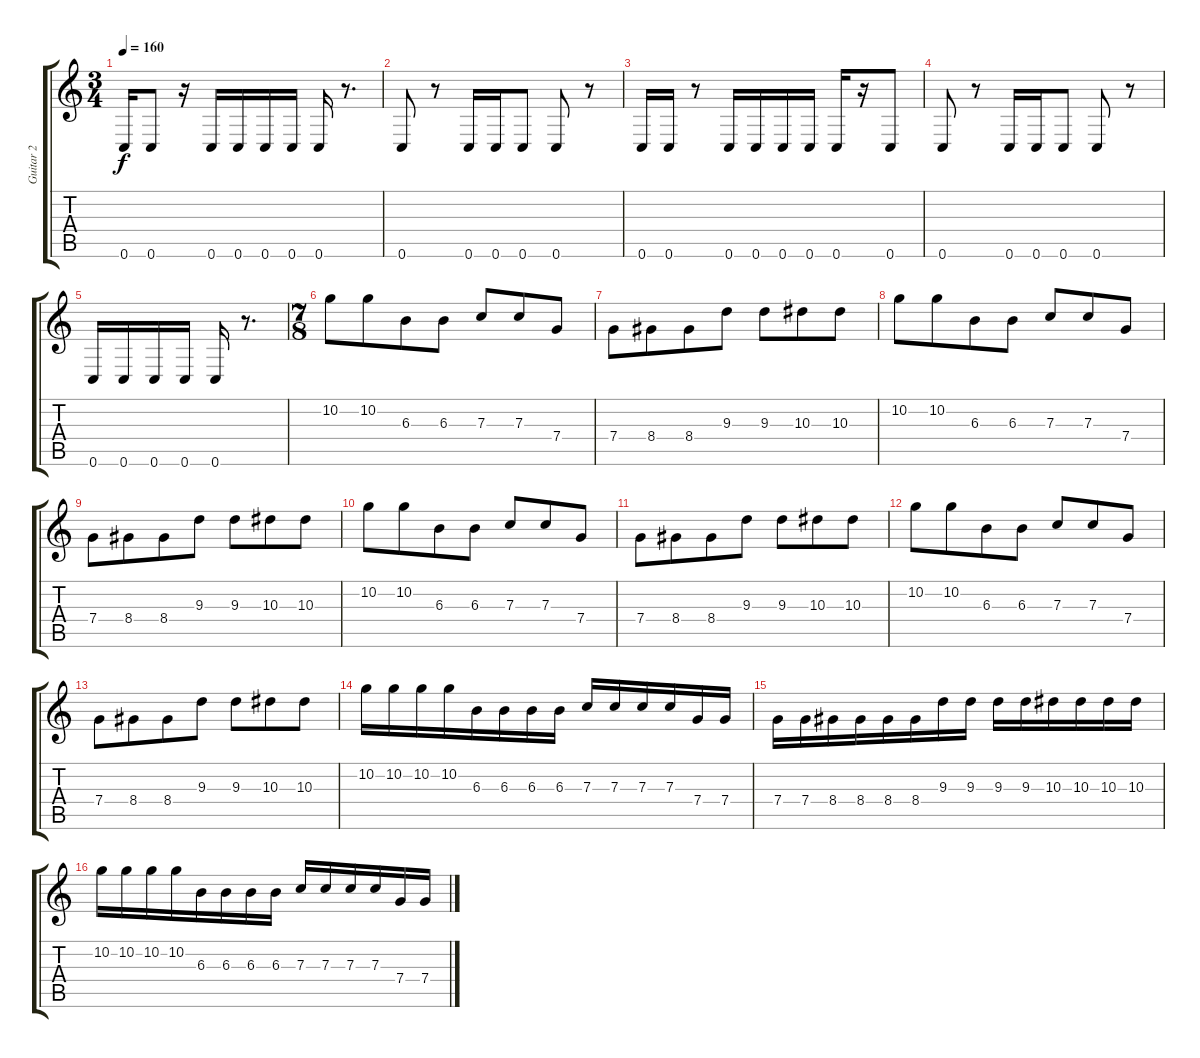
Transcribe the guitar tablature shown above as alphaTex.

\track ("Guitar 2" "Guitar 2") {instrument overdrivenguitar}
\staff {score tabs}
\tuning (D4 A3 F3 C3 G2 C2) {hide}
\ts (3 4)
\tempo 160
\clef g2
\ks c
0.6.16{dy f} 0.6.8 r.16 0.6.16 0.6.16 0.6.16 0.6.16 0.6.16 r.8{d} |
0.6.8 r.8 0.6.16 0.6.16 0.6.8 0.6.8 r.8 |
0.6.16 0.6.16 r.8 0.6.16 0.6.16 0.6.16 0.6.16 0.6.16 r.16 0.6.8 |
0.6.8 r.8 0.6.16 0.6.16 0.6.8 0.6.8 r.8 |
0.6.16 0.6.16 0.6.16 0.6.16 0.6.16 r.8{d} |
\ts (7 8)
10.2.8 10.2.8 6.3.8 6.3.8 7.3.8 7.3.8 7.4.8 |
7.4.8 8.4.8 8.4.8 9.3.8 9.3.8 10.3.8 10.3.8 |
10.2.8 10.2.8 6.3.8 6.3.8 7.3.8 7.3.8 7.4.8 |
7.4.8 8.4.8 8.4.8 9.3.8 9.3.8 10.3.8 10.3.8 |
10.2.8 10.2.8 6.3.8 6.3.8 7.3.8 7.3.8 7.4.8 |
7.4.8 8.4.8 8.4.8 9.3.8 9.3.8 10.3.8 10.3.8 |
10.2.8 10.2.8 6.3.8 6.3.8 7.3.8 7.3.8 7.4.8 |
7.4.8 8.4.8 8.4.8 9.3.8 9.3.8 10.3.8 10.3.8 |
10.2.16 10.2.16 10.2.16 10.2.16 6.3.16 6.3.16 6.3.16 6.3.16 7.3.16 7.3.16 7.3.16 7.3.16 7.4.16 7.4.16 |
7.4.16 7.4.16 8.4.16 8.4.16 8.4.16 8.4.16 9.3.16 9.3.16 9.3.16 9.3.16 10.3.16 10.3.16 10.3.16 10.3.16 |
10.2.16 10.2.16 10.2.16 10.2.16 6.3.16 6.3.16 6.3.16 6.3.16 7.3.16 7.3.16 7.3.16 7.3.16 7.4.16 7.4.16
